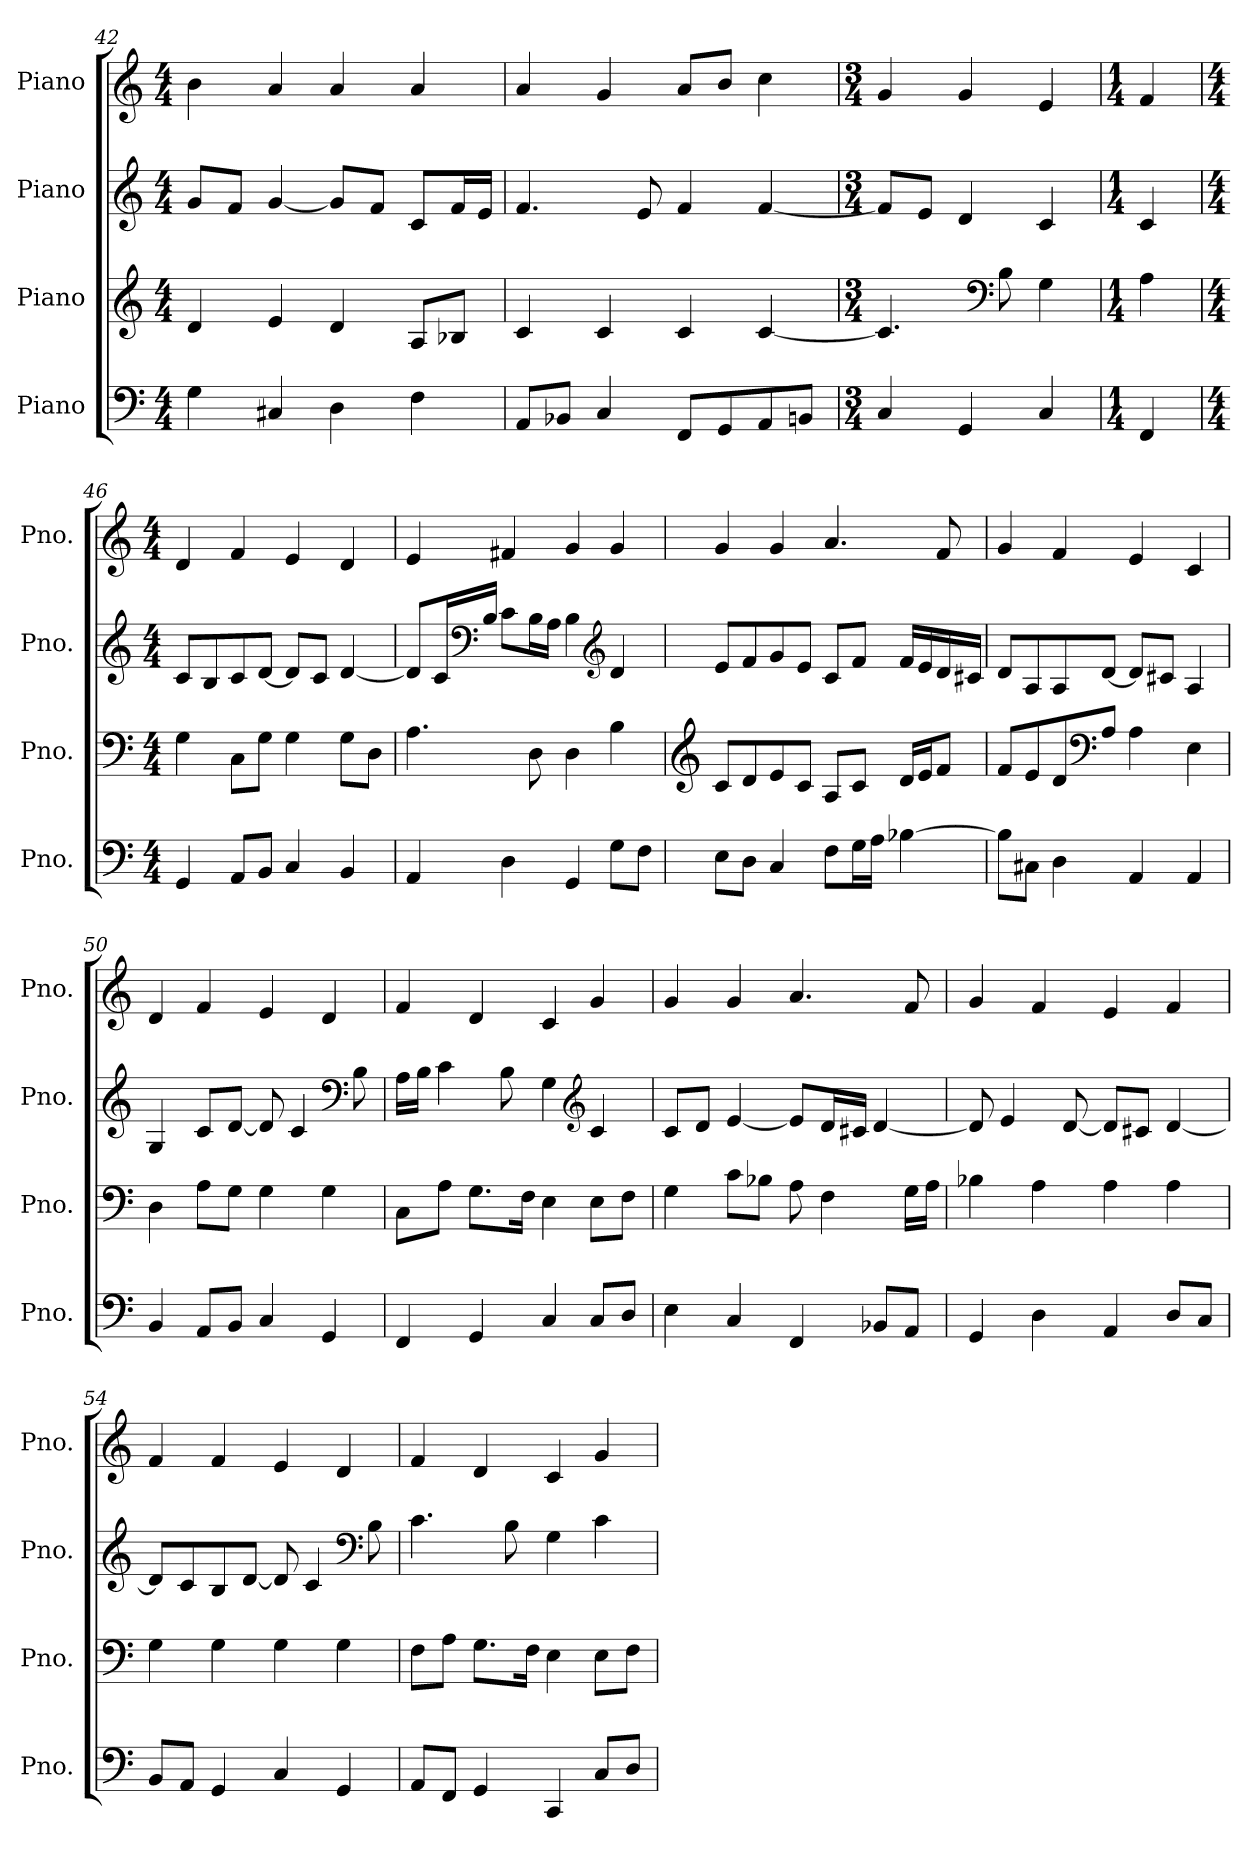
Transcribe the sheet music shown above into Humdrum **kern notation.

**kern	**kern	**kern	**kern
*part4	*part3	*part2	*part1
*staff4	*staff3	*staff2	*staff1
*I"Piano	*I"Piano	*I"Piano	*I"Piano
*I'Pno.	*I'Pno.	*I'Pno.	*I'Pno.
*clefF4	*clefG2	*clefG2	*clefG2
*k[]	*k[]	*k[]	*k[]
*M4/4	*M4/4	*M4/4	*M4/4
=42	=42	=42	=42
4G\	4d/	8g/L	4b\
.	.	8f/J	.
4C#X/	4e/	[4g/	4a/
4D\	4d/	8g/L]	4a/
.	.	8f/J	.
4F\	8A/L	8c/L	4a/
.	8B-X/J	16f/L	.
.	.	16e/JJ	.
=43	=43	=43	=43
8AA/L	4c/	4.f/	4a/
8BB-X/J	.	.	.
4C/	4c/	.	4g/
.	.	8e/	.
8FF/L	4c/	4f/	8a/L
8GG/	.	.	8b/J
8AA/	[4c/	[4f/	4cc\
8BBn/J	.	.	.
!!LO:LB:g=z
=44	=44	=44	=44
*M3/4	*M3/4	*M3/4	*M3/4
4C/	4.c/]	8f/L]	4g/
.	.	8e/J	.
4GG/	.	4d/	4g/
*	*clefF4	*	*
.	8B\	.	.
4C/	4G\	4c/	4e/
=45	=45	=45	=45
*M1/4	*M1/4	*M1/4	*M1/4
4FF/	4A\	4c/	4f/
=46	=46	=46	=46
*M4/4	*M4/4	*M4/4	*M4/4
4GG/	4G\	8c/L	4d/
.	.	8B/	.
8AA/L	8C\L	8c/	4f/
8BB/J	8G\J	[8d/J	.
4C/	4G\	8d/L]	4e/
.	.	8c/J	.
4BB/	8G\L	[4d/	4d/
.	8D\J	.	.
=47	=47	=47	=47
4AA/	4.A\	8d/L]	4e/
.	.	16c/L	.
*	*	*clefF4	*
.	.	16B/JJ	.
4D\	.	8c\L	4f#X/
.	8D\	16B\L	.
.	.	16A\JJ	.
4GG/	4D\	4B\	4g/
*	*	*clefG2	*
8G\L	4B\	4d/	4g/
8F\J	.	.	.
!!LO:LB:g=z
=48	=48	=48	=48
*	*clefG2	*	*
8E\L	8c/L	8e/L	4g/
8D\J	8d/	8f/	.
4C/	8e/	8g/	4g/
.	8c/J	8e/J	.
8F\L	8A/L	8c/L	4.a/
16G\L	8c/J	8f/J	.
16A\JJ	.	.	.
[4B-X\	16d/LL	16f/LL	.
.	16e/J	16e/	.
.	8f/J	16d/	8f/
.	.	16c#X/JJ	.
=49	=49	=49	=49
8B-\L]	8f/L	8d/L	4g/
8C#X\J	8e/	8A/	.
4D\	8d/	8A/	4f/
*	*clefF4	*	*
.	8A/J	[8d/J	.
4AA/	4A\	8d/L]	4e/
.	.	8c#X/J	.
4AA/	4E\	4A/	4c/
=50	=50	=50	=50
4BB/	4D\	4G/	4d/
8AA/L	8A\L	8c/L	4f/
8BB/J	8G\J	[8d/J	.
4C/	4G\	8d/]	4e/
.	.	4c/	.
4GG/	4G\	.	4d/
*	*	*clefF4	*
.	.	8B\	.
!!LO:PB:g=z
=51	=51	=51	=51
4FF/	8C\L	16A\LL	4f/
.	.	16B\JJ	.
.	8A\J	4c\	.
4GG/	8.G\L	.	4d/
.	.	8B\	.
.	16F\Jk	.	.
4C/	4E\	4G\	4c/
*	*	*clefG2	*
8C/L	8E\L	4c/	4g/
8D/J	8F\J	.	.
=52	=52	=52	=52
4E\	4G\	8c/L	4g/
.	.	8d/J	.
4C/	8c\L	[4e/	4g/
.	8B-X\J	.	.
4FF/	8A\	8e/L]	4.a/
.	4F\	16d/L	.
.	.	16c#X/JJ	.
8BB-X/L	.	[4d/	.
8AA/J	16G\LL	.	8f/
.	16A\JJ	.	.
=53	=53	=53	=53
4GG/	4B-X\	8d/]	4g/
.	.	4e/	.
4D\	4A\	.	4f/
.	.	[8d/	.
4AA/	4A\	8d/L]	4e/
.	.	8c#X/J	.
8D/L	4A\	[4d/	4f/
8C/J	.	.	.
=54	=54	=54	=54
8BB/L	4G\	8d/L]	4f/
8AA/J	.	8c/	.
4GG/	4G\	8B/	4f/
.	.	[8d/J	.
4C/	4G\	8d/]	4e/
.	.	4c/	.
4GG/	4G\	.	4d/
*	*	*clefF4	*
.	.	8B\	.
!!LO:LB:g=z
=55	=55	=55	=55
8AA/L	8F\L	4.c\	4f/
8FF/J	8A\J	.	.
4GG/	8.G\L	.	4d/
.	.	8B\	.
.	16F\Jk	.	.
4CC/	4E\	4G\	4c/
8C/L	8E\L	4c\	4g/
8D/J	8F\J	.	.
=	=	=	=
*-	*-	*-	*-
